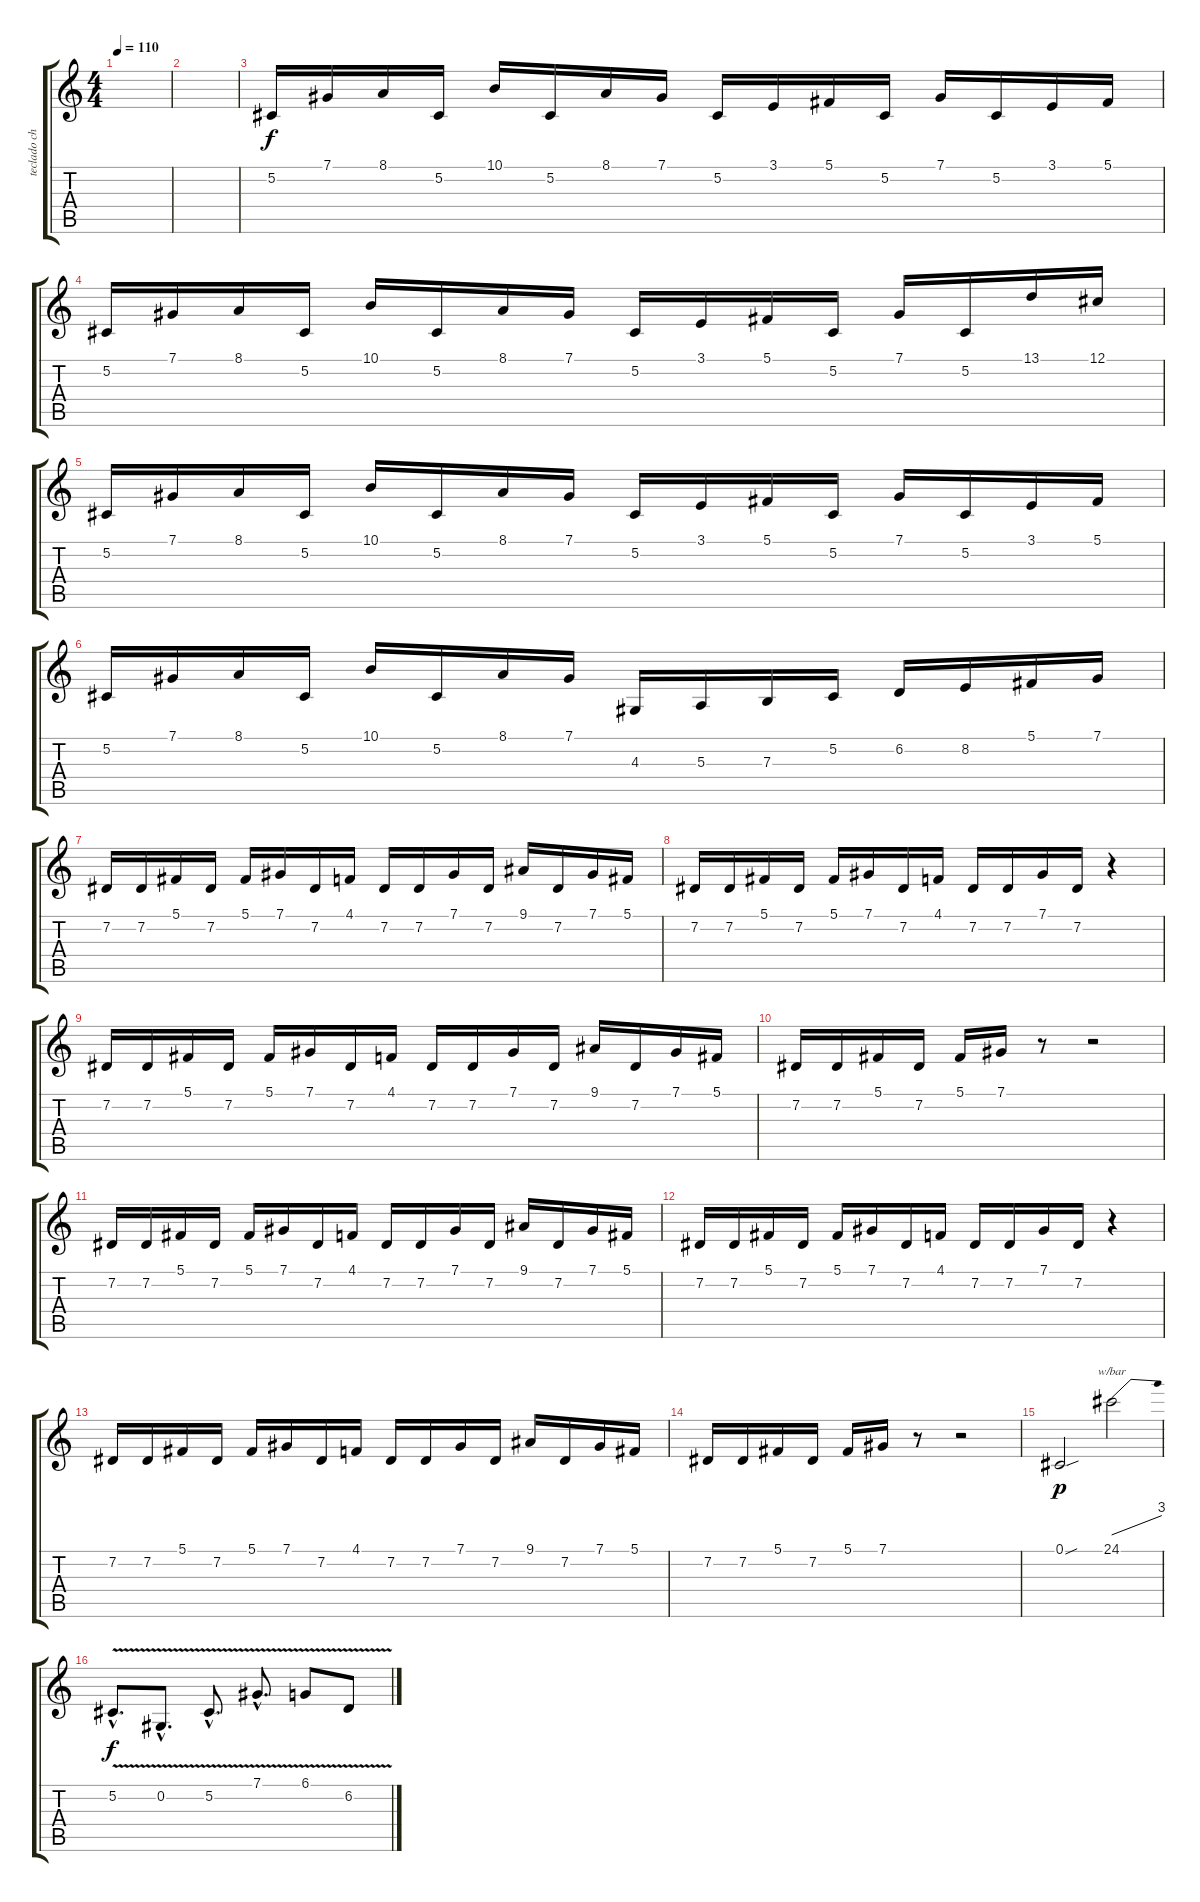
\track ("teclado chato O.O" "teclado ch") {instrument lead1square}
\staff {score tabs}
\tuning (Db4 Ab3 E3 B2 Gb2 Db2) {hide}
\ts (4 4)
\tempo 110
\clef g2
\ks c
|
|
5.2.16 7.1.16 8.1.16 5.2.16 10.1.16 5.2.16 8.1.16 7.1.16 5.2.16 3.1.16 5.1.16 5.2.16 7.1.16 5.2.16 3.1.16 5.1.16 |
5.2.16 7.1.16 8.1.16 5.2.16 10.1.16 5.2.16 8.1.16 7.1.16 5.2.16 3.1.16 5.1.16 5.2.16 7.1.16 5.2.16 13.1.16 12.1.16 |
5.2.16 7.1.16 8.1.16 5.2.16 10.1.16 5.2.16 8.1.16 7.1.16 5.2.16 3.1.16 5.1.16 5.2.16 7.1.16 5.2.16 3.1.16 5.1.16 |
5.2.16 7.1.16 8.1.16 5.2.16 10.1.16 5.2.16 8.1.16 7.1.16 4.3.16 5.3.16 7.3.16 5.2.16 6.2.16 8.2.16 5.1.16 7.1.16 |
7.2.16 7.2.16 5.1.16 7.2.16 5.1.16 7.1.16 7.2.16 4.1.16 7.2.16 7.2.16 7.1.16 7.2.16 9.1.16 7.2.16 7.1.16 5.1.16 |
7.2.16 7.2.16 5.1.16 7.2.16 5.1.16 7.1.16 7.2.16 4.1.16 7.2.16 7.2.16 7.1.16 7.2.16 r.4 |
7.2.16 7.2.16 5.1.16 7.2.16 5.1.16 7.1.16 7.2.16 4.1.16 7.2.16 7.2.16 7.1.16 7.2.16 9.1.16 7.2.16 7.1.16 5.1.16 |
7.2.16 7.2.16 5.1.16 7.2.16 5.1.16 7.1.16 r.8 r.2 |
7.2.16 7.2.16 5.1.16 7.2.16 5.1.16 7.1.16 7.2.16 4.1.16 7.2.16 7.2.16 7.1.16 7.2.16 9.1.16 7.2.16 7.1.16 5.1.16 |
7.2.16 7.2.16 5.1.16 7.2.16 5.1.16 7.1.16 7.2.16 4.1.16 7.2.16 7.2.16 7.1.16 7.2.16 r.4 |
7.2.16 7.2.16 5.1.16 7.2.16 5.1.16 7.1.16 7.2.16 4.1.16 7.2.16 7.2.16 7.1.16 7.2.16 9.1.16 7.2.16 7.1.16 5.1.16 |
7.2.16 7.2.16 5.1.16 7.2.16 5.1.16 7.1.16 r.8 r.2 |
0.1{sou}.2{dy p} 24.1.2{tbe (dive default 0 0 60 12)} |
5.2{v hac}.8{d dy f volume 10} 0.2{v hac}.8{d} 5.2{v hac}.8{d} 7.1{v hac}.8{d} 6.1{v}.8 6.2{v}.8
